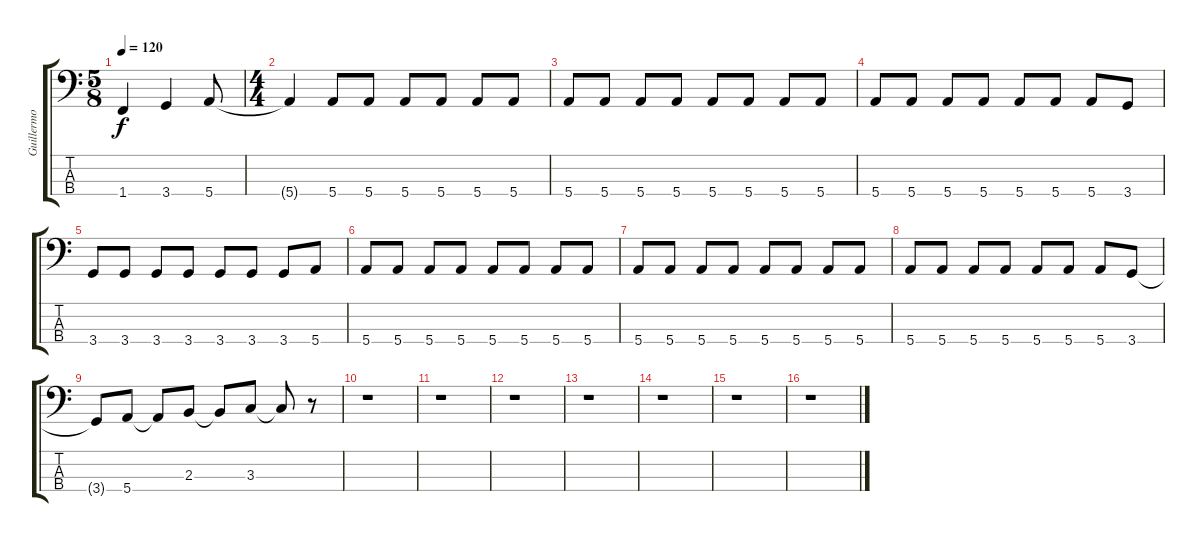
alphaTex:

\track ("Guillermo Sánchez" "Guillermo ") {instrument electricbasspick}
\staff {score tabs}
\tuning (G2 D2 A1 E1) {hide}
\ts (5 8)
\tempo 120
\clef f4
\ks c
1.4.4{dy f instrument electricbasspick} 3.4.4 5.4.8 |
\ts (4 4)
5.4{t}.4 5.4.8 5.4.8 5.4.8 5.4.8 5.4.8 5.4.8 |
5.4.8 5.4.8 5.4.8 5.4.8 5.4.8 5.4.8 5.4.8 5.4.8 |
5.4.8 5.4.8 5.4.8 5.4.8 5.4.8 5.4.8 5.4.8 3.4.8 |
3.4.8 3.4.8 3.4.8 3.4.8 3.4.8 3.4.8 3.4.8 5.4.8 |
5.4.8 5.4.8 5.4.8 5.4.8 5.4.8 5.4.8 5.4.8 5.4.8 |
5.4.8 5.4.8 5.4.8 5.4.8 5.4.8 5.4.8 5.4.8 5.4.8 |
5.4.8 5.4.8 5.4.8 5.4.8 5.4.8 5.4.8 5.4.8 3.4.8 |
3.4{t}.8 5.4.8 5.4{t}.8 2.3.8 2.3{t}.8 3.3.8 3.3{t}.8 r.8 |
r.1 |
r.1 |
r.1 |
r.1 |
r.1 |
r.1 |
r.1
